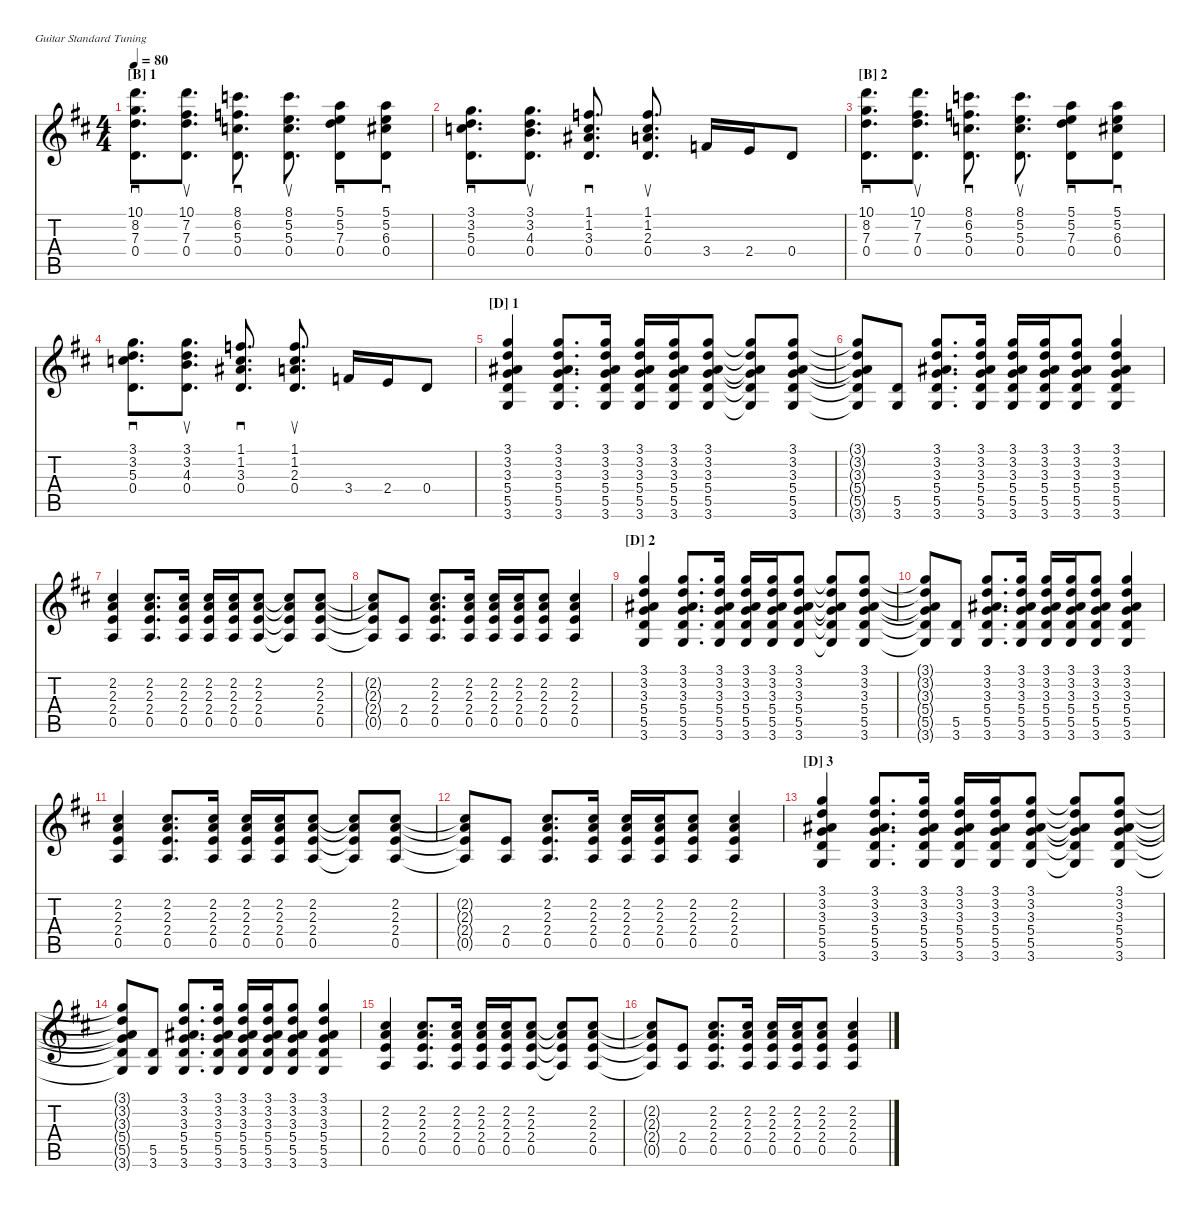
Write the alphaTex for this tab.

\hideDynamics
\bracketExtendMode nobrackets
\singleTrackTrackNamePolicy hidden
\multiTrackTrackNamePolicy hidden
\otherSystemsTrackNameOrientation horizontal
\track ("Guitar 1" "E-Gt") {solo instrument distortionguitar}
\staff {score tabs}
\tuning (E4 B3 G3 D3 A2 E2)
\ts (4 4)
\section ("B" "1")
\tempo 80
\clef g2
\ks d
(7.3{acc forcenatural} 10.1{acc forcenatural} 0.4{acc forcenatural} 8.2{acc forcenatural}).8{d sd dy mf beam Down} (7.3{acc forcenatural} 10.1{acc forcenatural} 0.4{acc forcenatural} 7.2{acc #}).8{d su beam Down} (5.3{acc forcenatural} 8.1{acc forcenatural} 0.4{acc forcenatural} 6.2{acc forcenatural}).8{d sd beam Down} (5.3{acc forcenatural} 8.1{acc forcenatural} 0.4{acc forcenatural} 5.2{acc forcenatural}).8{d su beam Down} (7.3{acc forcenatural} 5.1{acc forcenatural} 0.4{acc forcenatural} 5.2{acc forcenatural}).8{sd beam Down} (6.3{acc #} 5.1{acc forcenatural} 0.4{acc forcenatural} 5.2{acc forcenatural}).8{sd beam Down} |
(5.3{acc forcenatural} 3.1{acc forcenatural} 0.4{acc forcenatural} 3.2{acc forcenatural}).8{d sd beam Down} (4.3{acc forcenatural} 3.1{acc forcenatural} 0.4{acc forcenatural} 3.2{acc forcenatural}).8{d su beam Down} (3.3{acc #} 1.1{acc forcenatural} 0.4{acc forcenatural} 1.2{acc forcenatural}).8{d sd beam Up} (2.3{acc forcenatural} 1.1{acc forcenatural} 0.4{acc forcenatural} 1.2{acc forcenatural}).8{d su beam Up} 3.4{acc forcenatural}.16{beam Up} 2.4{acc forcenatural}.16{beam Up} 0.4{acc forcenatural}.8{beam Up} |
\section ("B" "2")
(7.3{acc forcenatural} 10.1{acc forcenatural} 0.4{acc forcenatural} 8.2{acc forcenatural}).8{d sd beam Down} (7.3{acc forcenatural} 10.1{acc forcenatural} 0.4{acc forcenatural} 7.2{acc #}).8{d su beam Down} (5.3{acc forcenatural} 8.1{acc forcenatural} 0.4{acc forcenatural} 6.2{acc forcenatural}).8{d sd beam Down} (5.3{acc forcenatural} 8.1{acc forcenatural} 0.4{acc forcenatural} 5.2{acc forcenatural}).8{d su beam Down} (7.3{acc forcenatural} 5.1{acc forcenatural} 0.4{acc forcenatural} 5.2{acc forcenatural}).8{sd beam Down} (6.3{acc #} 5.1{acc forcenatural} 0.4{acc forcenatural} 5.2{acc forcenatural}).8{sd beam Down} |
(5.3{acc forcenatural} 3.1{acc forcenatural} 0.4{acc forcenatural} 3.2{acc forcenatural}).8{d sd beam Down} (4.3{acc forcenatural} 3.1{acc forcenatural} 0.4{acc forcenatural} 3.2{acc forcenatural}).8{d su beam Down} (3.3{acc #} 1.1{acc forcenatural} 0.4{acc forcenatural} 1.2{acc forcenatural}).8{d sd beam Up} (2.3{acc forcenatural} 1.1{acc forcenatural} 0.4{acc forcenatural} 1.2{acc forcenatural}).8{d su beam Up} 3.4{acc forcenatural}.16{beam Up} 2.4{acc forcenatural}.16{beam Up} 0.4{acc forcenatural}.8{beam Up} |
\section ("D" "1")
(3.6{acc forcenatural} 5.5{acc forcenatural} 5.4{acc forcenatural} 3.3{acc #} 3.2{acc forcenatural} 3.1{acc forcenatural}).4{beam Up} (3.6{acc forcenatural} 5.5{acc forcenatural} 5.4{acc forcenatural} 3.3{acc #} 3.2{acc forcenatural} 3.1{acc forcenatural}).8{d beam Up} (3.6{acc forcenatural} 5.5{acc forcenatural} 5.4{acc forcenatural} 3.3{acc #} 3.2{acc forcenatural} 3.1{acc forcenatural}).16{beam Up} (3.6{acc forcenatural} 5.5{acc forcenatural} 5.4{acc forcenatural} 3.3{acc #} 3.2{acc forcenatural} 3.1{acc forcenatural}).16{beam Up} (3.6{acc forcenatural} 5.5{acc forcenatural} 5.4{acc forcenatural} 3.3{acc #} 3.2{acc forcenatural} 3.1{acc forcenatural}).16{beam Up} (3.6{acc forcenatural} 5.5{acc forcenatural} 5.4{acc forcenatural} 3.3{acc #} 3.2{acc forcenatural} 3.1{acc forcenatural}).8{beam Up} (3.6{t acc forcenatural} 5.5{t acc forcenatural} 5.4{t acc forcenatural} 3.3{t acc #} 3.2{t acc forcenatural} 3.1{t acc forcenatural}).8{beam Up} (3.6{acc forcenatural} 5.5{acc forcenatural} 5.4{acc forcenatural} 3.3{acc #} 3.2{acc forcenatural} 3.1{acc forcenatural}).8{beam Up} |
(3.6{t acc forcenatural} 5.5{t acc forcenatural} 5.4{t acc forcenatural} 3.3{t acc #} 3.2{t acc forcenatural} 3.1{t acc forcenatural}).8{beam Up} (3.6{acc forcenatural} 5.5{acc forcenatural}).8{beam Up} (3.6{acc forcenatural} 5.5{acc forcenatural} 5.4{acc forcenatural} 3.3{acc #} 3.2{acc forcenatural} 3.1{acc forcenatural}).8{d beam Up} (3.6{acc forcenatural} 5.5{acc forcenatural} 5.4{acc forcenatural} 3.3{acc #} 3.2{acc forcenatural} 3.1{acc forcenatural}).16{beam Up} (3.6{acc forcenatural} 5.5{acc forcenatural} 5.4{acc forcenatural} 3.3{acc #} 3.2{acc forcenatural} 3.1{acc forcenatural}).16{beam Up} (3.6{acc forcenatural} 5.5{acc forcenatural} 5.4{acc forcenatural} 3.3{acc #} 3.2{acc forcenatural} 3.1{acc forcenatural}).16{beam Up} (3.6{acc forcenatural} 5.5{acc forcenatural} 5.4{acc forcenatural} 3.3{acc #} 3.2{acc forcenatural} 3.1{acc forcenatural}).8{beam Up} (3.6{acc forcenatural} 5.5{acc forcenatural} 5.4{acc forcenatural} 3.3{acc #} 3.2{acc forcenatural} 3.1{acc forcenatural}).4{beam Up} |
(0.5{acc forcenatural} 2.4{acc forcenatural} 2.3{acc forcenatural} 2.2{acc #}).4{beam Up} (0.5{acc forcenatural} 2.4{acc forcenatural} 2.3{acc forcenatural} 2.2{acc #}).8{d beam Up} (0.5{acc forcenatural} 2.4{acc forcenatural} 2.3{acc forcenatural} 2.2{acc #}).16{beam Up} (0.5{acc forcenatural} 2.4{acc forcenatural} 2.3{acc forcenatural} 2.2{acc #}).16{beam Up} (0.5{acc forcenatural} 2.4{acc forcenatural} 2.3{acc forcenatural} 2.2{acc #}).16{beam Up} (0.5{acc forcenatural} 2.4{acc forcenatural} 2.3{acc forcenatural} 2.2{acc #}).8{beam Up} (0.5{t acc forcenatural} 2.4{t acc forcenatural} 2.3{t acc forcenatural} 2.2{t acc #}).8{beam Up} (0.5{acc forcenatural} 2.4{acc forcenatural} 2.3{acc forcenatural} 2.2{acc #}).8{beam Up} |
(0.5{t acc forcenatural} 2.4{t acc forcenatural} 2.3{t acc forcenatural} 2.2{t acc #}).8{beam Up} (0.5{acc forcenatural} 2.4{acc forcenatural}).8{beam Up} (0.5{acc forcenatural} 2.4{acc forcenatural} 2.3{acc forcenatural} 2.2{acc #}).8{d beam Up} (0.5{acc forcenatural} 2.4{acc forcenatural} 2.3{acc forcenatural} 2.2{acc #}).16{beam Up} (0.5{acc forcenatural} 2.4{acc forcenatural} 2.3{acc forcenatural} 2.2{acc #}).16{beam Up} (0.5{acc forcenatural} 2.4{acc forcenatural} 2.3{acc forcenatural} 2.2{acc #}).16{beam Up} (0.5{acc forcenatural} 2.4{acc forcenatural} 2.3{acc forcenatural} 2.2{acc #}).8{beam Up} (0.5{acc forcenatural} 2.4{acc forcenatural} 2.3{acc forcenatural} 2.2{acc #}).4{beam Up} |
\section ("D" "2")
(3.6{acc forcenatural} 5.5{acc forcenatural} 5.4{acc forcenatural} 3.3{acc #} 3.2{acc forcenatural} 3.1{acc forcenatural}).4{beam Up} (3.6{acc forcenatural} 5.5{acc forcenatural} 5.4{acc forcenatural} 3.3{acc #} 3.2{acc forcenatural} 3.1{acc forcenatural}).8{d beam Up} (3.6{acc forcenatural} 5.5{acc forcenatural} 5.4{acc forcenatural} 3.3{acc #} 3.2{acc forcenatural} 3.1{acc forcenatural}).16{beam Up} (3.6{acc forcenatural} 5.5{acc forcenatural} 5.4{acc forcenatural} 3.3{acc #} 3.2{acc forcenatural} 3.1{acc forcenatural}).16{beam Up} (3.6{acc forcenatural} 5.5{acc forcenatural} 5.4{acc forcenatural} 3.3{acc #} 3.2{acc forcenatural} 3.1{acc forcenatural}).16{beam Up} (3.6{acc forcenatural} 5.5{acc forcenatural} 5.4{acc forcenatural} 3.3{acc #} 3.2{acc forcenatural} 3.1{acc forcenatural}).8{beam Up} (3.6{t acc forcenatural} 5.5{t acc forcenatural} 5.4{t acc forcenatural} 3.3{t acc #} 3.2{t acc forcenatural} 3.1{t acc forcenatural}).8{beam Up} (3.6{acc forcenatural} 5.5{acc forcenatural} 5.4{acc forcenatural} 3.3{acc #} 3.2{acc forcenatural} 3.1{acc forcenatural}).8{beam Up} |
(3.6{t acc forcenatural} 5.5{t acc forcenatural} 5.4{t acc forcenatural} 3.3{t acc #} 3.2{t acc forcenatural} 3.1{t acc forcenatural}).8{beam Up} (3.6{acc forcenatural} 5.5{acc forcenatural}).8{beam Up} (3.6{acc forcenatural} 5.5{acc forcenatural} 5.4{acc forcenatural} 3.3{acc #} 3.2{acc forcenatural} 3.1{acc forcenatural}).8{d beam Up} (3.6{acc forcenatural} 5.5{acc forcenatural} 5.4{acc forcenatural} 3.3{acc #} 3.2{acc forcenatural} 3.1{acc forcenatural}).16{beam Up} (3.6{acc forcenatural} 5.5{acc forcenatural} 5.4{acc forcenatural} 3.3{acc #} 3.2{acc forcenatural} 3.1{acc forcenatural}).16{beam Up} (3.6{acc forcenatural} 5.5{acc forcenatural} 5.4{acc forcenatural} 3.3{acc #} 3.2{acc forcenatural} 3.1{acc forcenatural}).16{beam Up} (3.6{acc forcenatural} 5.5{acc forcenatural} 5.4{acc forcenatural} 3.3{acc #} 3.2{acc forcenatural} 3.1{acc forcenatural}).8{beam Up} (3.6{acc forcenatural} 5.5{acc forcenatural} 5.4{acc forcenatural} 3.3{acc #} 3.2{acc forcenatural} 3.1{acc forcenatural}).4{beam Up} |
(0.5{acc forcenatural} 2.4{acc forcenatural} 2.3{acc forcenatural} 2.2{acc #}).4{beam Up} (0.5{acc forcenatural} 2.4{acc forcenatural} 2.3{acc forcenatural} 2.2{acc #}).8{d beam Up} (0.5{acc forcenatural} 2.4{acc forcenatural} 2.3{acc forcenatural} 2.2{acc #}).16{beam Up} (0.5{acc forcenatural} 2.4{acc forcenatural} 2.3{acc forcenatural} 2.2{acc #}).16{beam Up} (0.5{acc forcenatural} 2.4{acc forcenatural} 2.3{acc forcenatural} 2.2{acc #}).16{beam Up} (0.5{acc forcenatural} 2.4{acc forcenatural} 2.3{acc forcenatural} 2.2{acc #}).8{beam Up} (0.5{t acc forcenatural} 2.4{t acc forcenatural} 2.3{t acc forcenatural} 2.2{t acc #}).8{beam Up} (0.5{acc forcenatural} 2.4{acc forcenatural} 2.3{acc forcenatural} 2.2{acc #}).8{beam Up} |
(0.5{t acc forcenatural} 2.4{t acc forcenatural} 2.3{t acc forcenatural} 2.2{t acc #}).8{beam Up} (0.5{acc forcenatural} 2.4{acc forcenatural}).8{beam Up} (0.5{acc forcenatural} 2.4{acc forcenatural} 2.3{acc forcenatural} 2.2{acc #}).8{d beam Up} (0.5{acc forcenatural} 2.4{acc forcenatural} 2.3{acc forcenatural} 2.2{acc #}).16{beam Up} (0.5{acc forcenatural} 2.4{acc forcenatural} 2.3{acc forcenatural} 2.2{acc #}).16{beam Up} (0.5{acc forcenatural} 2.4{acc forcenatural} 2.3{acc forcenatural} 2.2{acc #}).16{beam Up} (0.5{acc forcenatural} 2.4{acc forcenatural} 2.3{acc forcenatural} 2.2{acc #}).8{beam Up} (0.5{acc forcenatural} 2.4{acc forcenatural} 2.3{acc forcenatural} 2.2{acc #}).4{beam Up} |
\section ("D" "3")
(3.6{acc forcenatural} 5.5{acc forcenatural} 5.4{acc forcenatural} 3.3{acc #} 3.2{acc forcenatural} 3.1{acc forcenatural}).4{beam Up} (3.6{acc forcenatural} 5.5{acc forcenatural} 5.4{acc forcenatural} 3.3{acc #} 3.2{acc forcenatural} 3.1{acc forcenatural}).8{d beam Up} (3.6{acc forcenatural} 5.5{acc forcenatural} 5.4{acc forcenatural} 3.3{acc #} 3.2{acc forcenatural} 3.1{acc forcenatural}).16{beam Up} (3.6{acc forcenatural} 5.5{acc forcenatural} 5.4{acc forcenatural} 3.3{acc #} 3.2{acc forcenatural} 3.1{acc forcenatural}).16{beam Up} (3.6{acc forcenatural} 5.5{acc forcenatural} 5.4{acc forcenatural} 3.3{acc #} 3.2{acc forcenatural} 3.1{acc forcenatural}).16{beam Up} (3.6{acc forcenatural} 5.5{acc forcenatural} 5.4{acc forcenatural} 3.3{acc #} 3.2{acc forcenatural} 3.1{acc forcenatural}).8{beam Up} (3.6{t acc forcenatural} 5.5{t acc forcenatural} 5.4{t acc forcenatural} 3.3{t acc #} 3.2{t acc forcenatural} 3.1{t acc forcenatural}).8{beam Up} (3.6{acc forcenatural} 5.5{acc forcenatural} 5.4{acc forcenatural} 3.3{acc #} 3.2{acc forcenatural} 3.1{acc forcenatural}).8{beam Up} |
(3.6{t acc forcenatural} 5.5{t acc forcenatural} 5.4{t acc forcenatural} 3.3{t acc #} 3.2{t acc forcenatural} 3.1{t acc forcenatural}).8{beam Up} (3.6{acc forcenatural} 5.5{acc forcenatural}).8{beam Up} (3.6{acc forcenatural} 5.5{acc forcenatural} 5.4{acc forcenatural} 3.3{acc #} 3.2{acc forcenatural} 3.1{acc forcenatural}).8{d beam Up} (3.6{acc forcenatural} 5.5{acc forcenatural} 5.4{acc forcenatural} 3.3{acc #} 3.2{acc forcenatural} 3.1{acc forcenatural}).16{beam Up} (3.6{acc forcenatural} 5.5{acc forcenatural} 5.4{acc forcenatural} 3.3{acc #} 3.2{acc forcenatural} 3.1{acc forcenatural}).16{beam Up} (3.6{acc forcenatural} 5.5{acc forcenatural} 5.4{acc forcenatural} 3.3{acc #} 3.2{acc forcenatural} 3.1{acc forcenatural}).16{beam Up} (3.6{acc forcenatural} 5.5{acc forcenatural} 5.4{acc forcenatural} 3.3{acc #} 3.2{acc forcenatural} 3.1{acc forcenatural}).8{beam Up} (3.6{acc forcenatural} 5.5{acc forcenatural} 5.4{acc forcenatural} 3.3{acc #} 3.2{acc forcenatural} 3.1{acc forcenatural}).4{beam Up} |
(0.5{acc forcenatural} 2.4{acc forcenatural} 2.3{acc forcenatural} 2.2{acc #}).4{beam Up} (0.5{acc forcenatural} 2.4{acc forcenatural} 2.3{acc forcenatural} 2.2{acc #}).8{d beam Up} (0.5{acc forcenatural} 2.4{acc forcenatural} 2.3{acc forcenatural} 2.2{acc #}).16{beam Up} (0.5{acc forcenatural} 2.4{acc forcenatural} 2.3{acc forcenatural} 2.2{acc #}).16{beam Up} (0.5{acc forcenatural} 2.4{acc forcenatural} 2.3{acc forcenatural} 2.2{acc #}).16{beam Up} (0.5{acc forcenatural} 2.4{acc forcenatural} 2.3{acc forcenatural} 2.2{acc #}).8{beam Up} (0.5{t acc forcenatural} 2.4{t acc forcenatural} 2.3{t acc forcenatural} 2.2{t acc #}).8{beam Up} (0.5{acc forcenatural} 2.4{acc forcenatural} 2.3{acc forcenatural} 2.2{acc #}).8{beam Up} |
(0.5{t acc forcenatural} 2.4{t acc forcenatural} 2.3{t acc forcenatural} 2.2{t acc #}).8{beam Up} (0.5{acc forcenatural} 2.4{acc forcenatural}).8{beam Up} (0.5{acc forcenatural} 2.4{acc forcenatural} 2.3{acc forcenatural} 2.2{acc #}).8{d beam Up} (0.5{acc forcenatural} 2.4{acc forcenatural} 2.3{acc forcenatural} 2.2{acc #}).16{beam Up} (0.5{acc forcenatural} 2.4{acc forcenatural} 2.3{acc forcenatural} 2.2{acc #}).16{beam Up} (0.5{acc forcenatural} 2.4{acc forcenatural} 2.3{acc forcenatural} 2.2{acc #}).16{beam Up} (0.5{acc forcenatural} 2.4{acc forcenatural} 2.3{acc forcenatural} 2.2{acc #}).8{beam Up} (0.5{acc forcenatural} 2.4{acc forcenatural} 2.3{acc forcenatural} 2.2{acc #}).4{beam Up}
